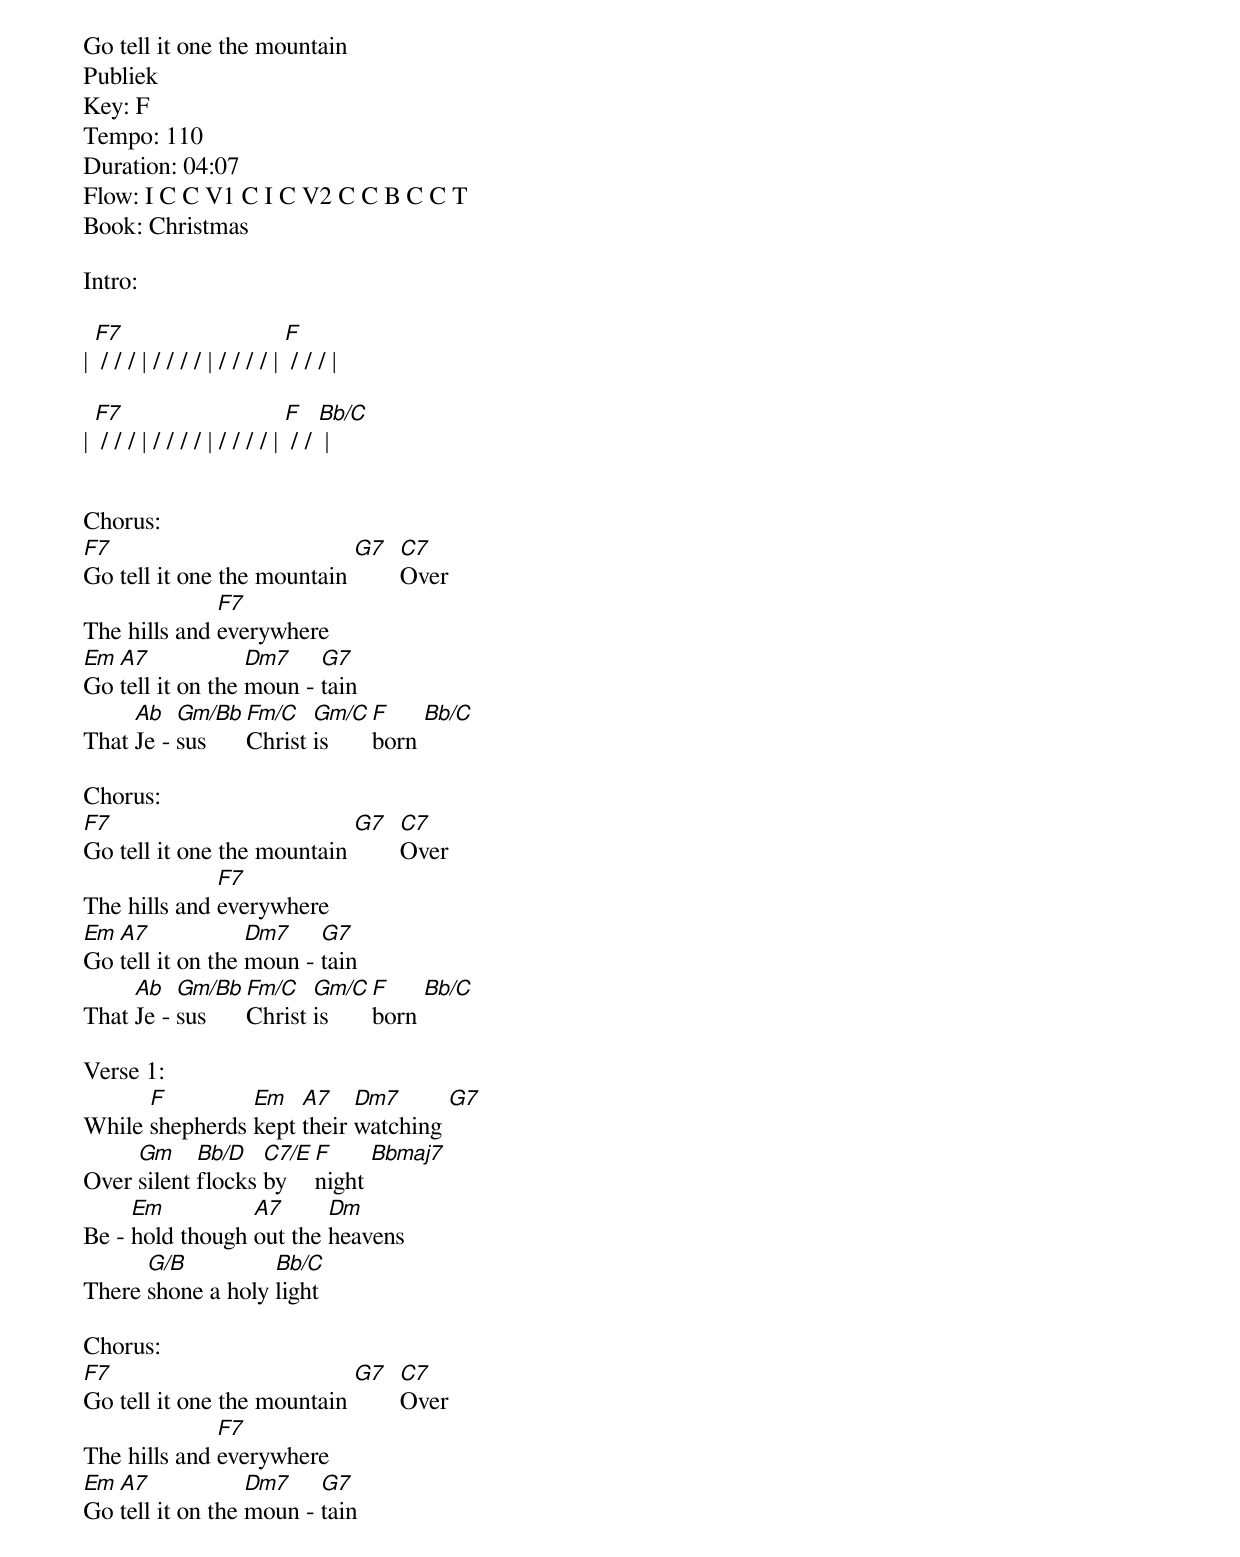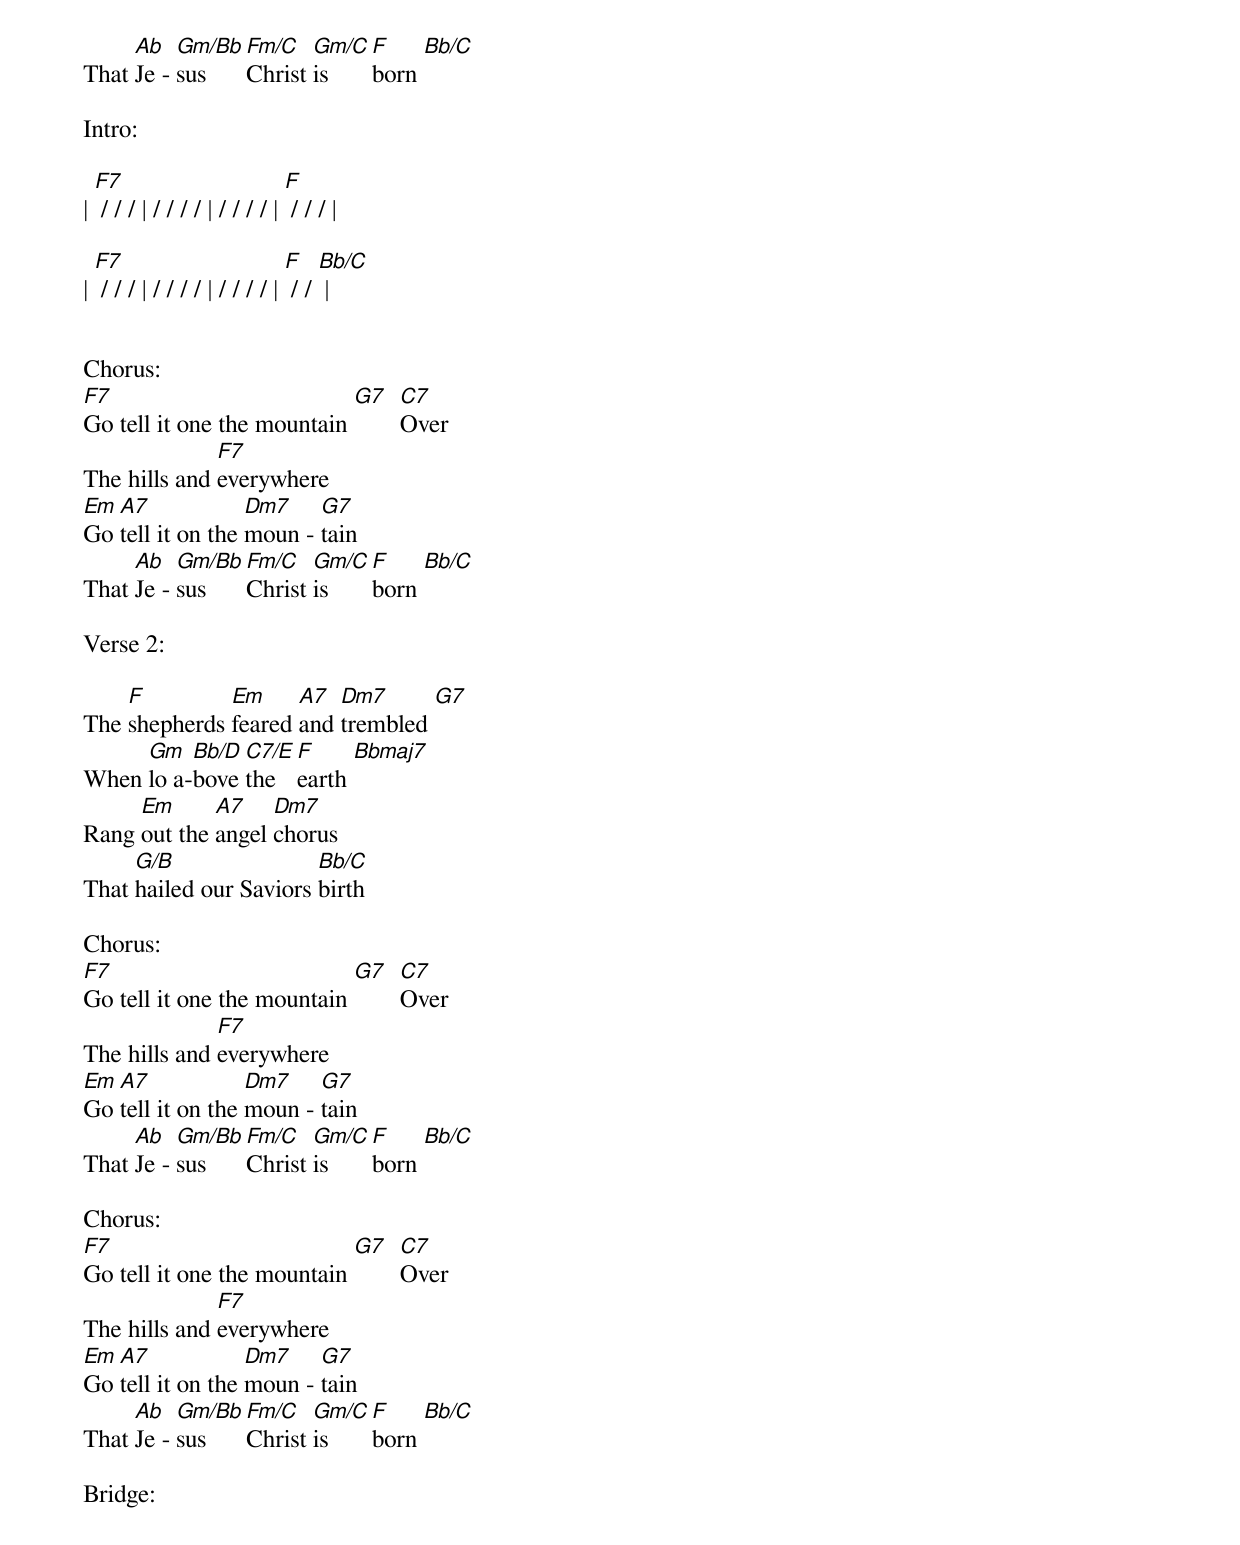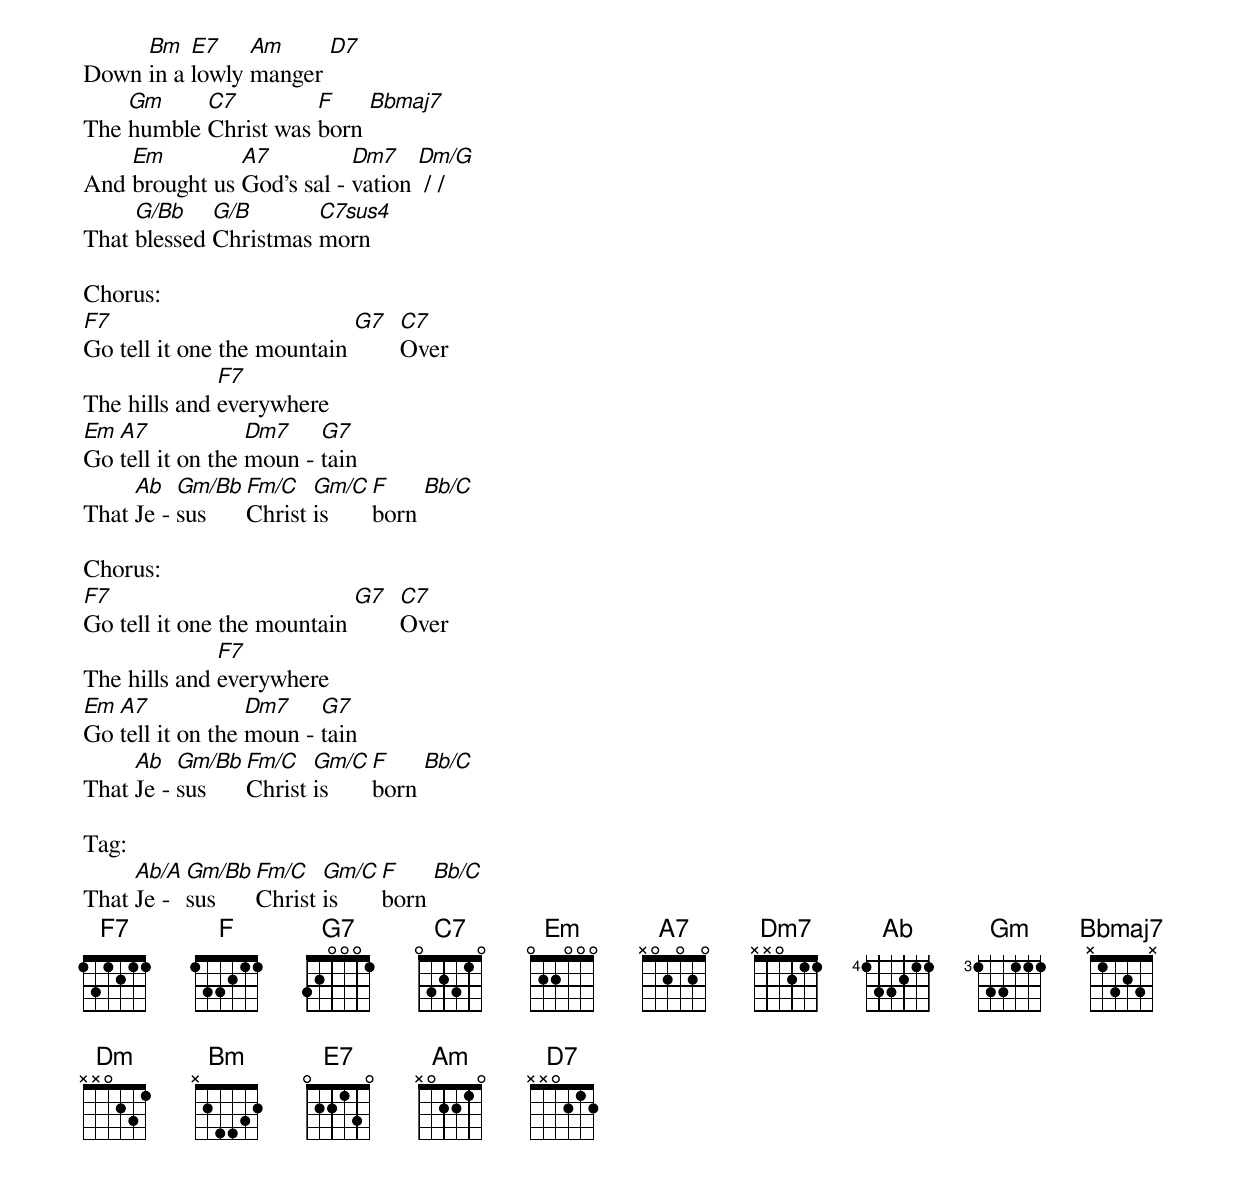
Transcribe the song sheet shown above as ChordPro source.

Go tell it one the mountain
Publiek
Key: F
Tempo: 110
Duration: 04:07
Flow: I C C V1 C I C V2 C C B C C T
Book: Christmas

Intro:

| [F7] / / / | / / / / | / / / / | [F] / / / |

| [F7] / / / | / / / / | / / / / | [F] / / [Bb/C] |


Chorus:
[F7]Go tell it one the mountain [G7]  [C7]Over
The hills and [F7]everywhere
[Em]Go [A7]tell it on the [Dm7]moun - [G7]tain
That [Ab]Je - [Gm/Bb]sus [Fm/C]Christ [Gm/C]is [F]born [Bb/C]

Chorus:
[F7]Go tell it one the mountain [G7]  [C7]Over
The hills and [F7]everywhere
[Em]Go [A7]tell it on the [Dm7]moun - [G7]tain
That [Ab]Je - [Gm/Bb]sus [Fm/C]Christ [Gm/C]is [F]born [Bb/C]

Verse 1:
While [F]shepherds [Em]kept [A7]their [Dm7]watching [G7]
Over [Gm]silent [Bb/D]flocks [C7/E]by [F]night [Bbmaj7]
Be - [Em]hold though [A7]out the [Dm]heavens
There [G/B]shone a holy [Bb/C]light

Chorus:
[F7]Go tell it one the mountain [G7]  [C7]Over
The hills and [F7]everywhere
[Em]Go [A7]tell it on the [Dm7]moun - [G7]tain
That [Ab]Je - [Gm/Bb]sus [Fm/C]Christ [Gm/C]is [F]born [Bb/C]

Intro:

| [F7] / / / | / / / / | / / / / | [F] / / / |

| [F7] / / / | / / / / | / / / / | [F] / / [Bb/C] |


Chorus:
[F7]Go tell it one the mountain [G7]  [C7]Over
The hills and [F7]everywhere
[Em]Go [A7]tell it on the [Dm7]moun - [G7]tain
That [Ab]Je - [Gm/Bb]sus [Fm/C]Christ [Gm/C]is [F]born [Bb/C]

Verse 2:

The [F]shepherds [Em]feared [A7]and [Dm7]trembled [G7]
When [Gm]lo a-[Bb/D]bove [C7/E]the [F]earth [Bbmaj7]
Rang [Em]out the [A7]angel [Dm7]chorus
That [G/B]hailed our Saviors [Bb/C]birth

Chorus:
[F7]Go tell it one the mountain [G7]  [C7]Over
The hills and [F7]everywhere
[Em]Go [A7]tell it on the [Dm7]moun - [G7]tain
That [Ab]Je - [Gm/Bb]sus [Fm/C]Christ [Gm/C]is [F]born [Bb/C]

Chorus:
[F7]Go tell it one the mountain [G7]  [C7]Over
The hills and [F7]everywhere
[Em]Go [A7]tell it on the [Dm7]moun - [G7]tain
That [Ab]Je - [Gm/Bb]sus [Fm/C]Christ [Gm/C]is [F]born [Bb/C]

Bridge:
Down [Bm]in a [E7]lowly [Am]manger [D7]
The [Gm]humble [C7]Christ was [F]born [Bbmaj7]
And [Em]brought us [A7]God's sal - [Dm7]vation [Dm/G] / /
That [G/Bb]blessed [G/B]Christmas [C7sus4]morn

Chorus:
[F7]Go tell it one the mountain [G7]  [C7]Over
The hills and [F7]everywhere
[Em]Go [A7]tell it on the [Dm7]moun - [G7]tain
That [Ab]Je - [Gm/Bb]sus [Fm/C]Christ [Gm/C]is [F]born [Bb/C]

Chorus:
[F7]Go tell it one the mountain [G7]  [C7]Over
The hills and [F7]everywhere
[Em]Go [A7]tell it on the [Dm7]moun - [G7]tain
That [Ab]Je - [Gm/Bb]sus [Fm/C]Christ [Gm/C]is [F]born [Bb/C]

Tag:
That [Ab/A]Je - [Gm/Bb]sus [Fm/C]Christ [Gm/C]is [F]born [Bb/C]
